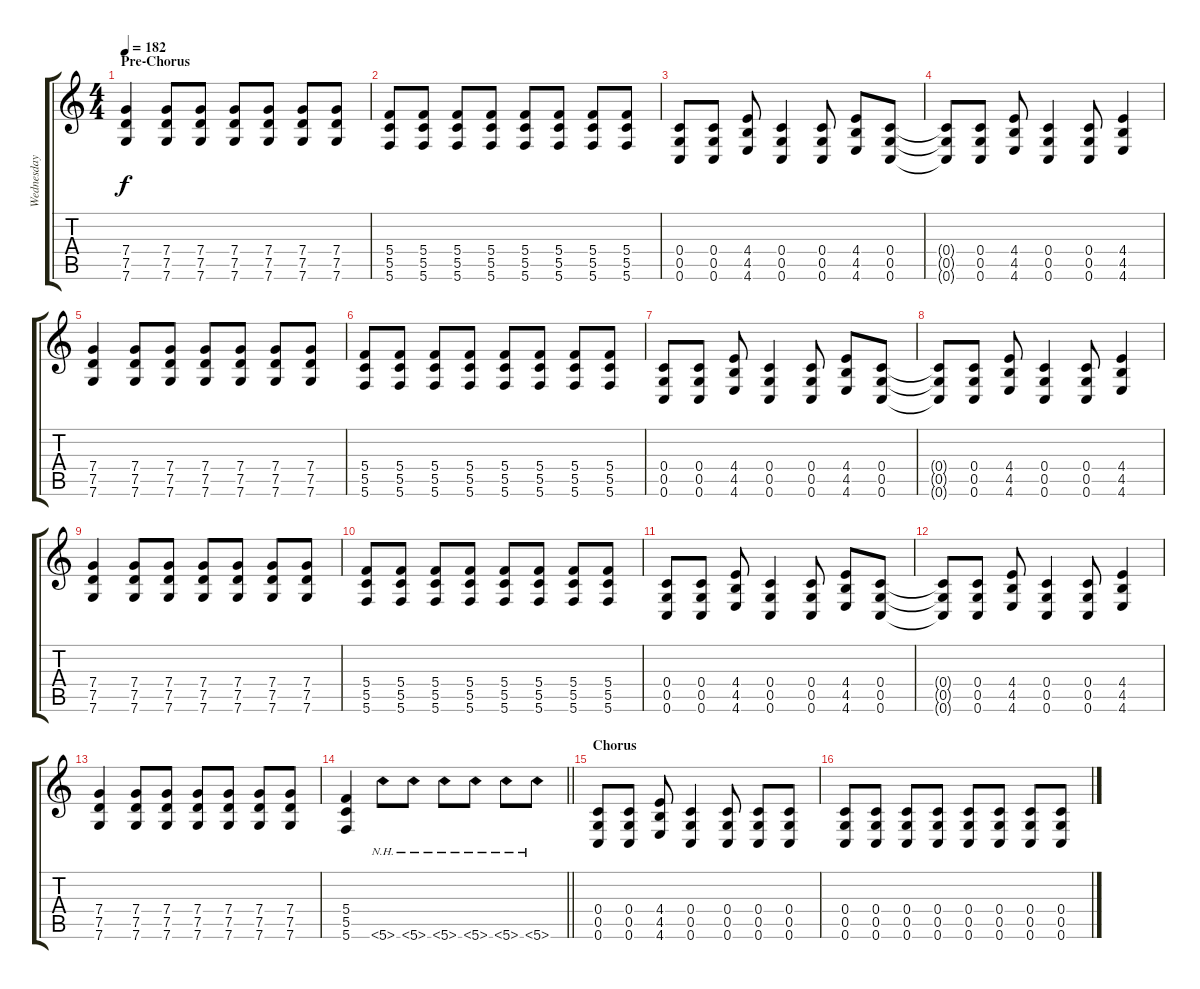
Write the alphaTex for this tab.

\track ("Wednesday 13" "Wednesday ") {instrument distortionguitar}
\staff {score tabs}
\tuning (D4 A3 F3 C3 G2 C2) {hide}
\ts (4 4)
\section ("" "Pre-Chorus")
\tempo 182
\clef g2
\ks c
(7.4 7.5 7.6).4{dy f} (7.4 7.5 7.6).8 (7.4 7.5 7.6).8 (7.4 7.5 7.6).8 (7.4 7.5 7.6).8 (7.4 7.5 7.6).8 (7.4 7.5 7.6).8 |
(5.4 5.5 5.6).8 (5.4 5.5 5.6).8 (5.4 5.5 5.6).8 (5.4 5.5 5.6).8 (5.4 5.5 5.6).8 (5.4 5.5 5.6).8 (5.4 5.5 5.6).8 (5.4 5.5 5.6).8 |
(0.4 0.5 0.6).8 (0.4 0.5 0.6).8 (4.4 4.5 4.6).8 (0.4 0.5 0.6).4 (0.4 0.5 0.6).8 (4.4 4.5 4.6).8 (0.4 0.5 0.6).8 |
(0.4{t} 0.5{t} 0.6{t}).8 (0.4 0.5 0.6).8 (4.4 4.5 4.6).8 (0.4 0.5 0.6).4 (0.4 0.5 0.6).8 (4.4 4.5 4.6).4 |
(7.4 7.5 7.6).4 (7.4 7.5 7.6).8 (7.4 7.5 7.6).8 (7.4 7.5 7.6).8 (7.4 7.5 7.6).8 (7.4 7.5 7.6).8 (7.4 7.5 7.6).8 |
(5.4 5.5 5.6).8 (5.4 5.5 5.6).8 (5.4 5.5 5.6).8 (5.4 5.5 5.6).8 (5.4 5.5 5.6).8 (5.4 5.5 5.6).8 (5.4 5.5 5.6).8 (5.4 5.5 5.6).8 |
(0.4 0.5 0.6).8 (0.4 0.5 0.6).8 (4.4 4.5 4.6).8 (0.4 0.5 0.6).4 (0.4 0.5 0.6).8 (4.4 4.5 4.6).8 (0.4 0.5 0.6).8 |
(0.4{t} 0.5{t} 0.6{t}).8 (0.4 0.5 0.6).8 (4.4 4.5 4.6).8 (0.4 0.5 0.6).4 (0.4 0.5 0.6).8 (4.4 4.5 4.6).4 |
(7.4 7.5 7.6).4 (7.4 7.5 7.6).8 (7.4 7.5 7.6).8 (7.4 7.5 7.6).8 (7.4 7.5 7.6).8 (7.4 7.5 7.6).8 (7.4 7.5 7.6).8 |
(5.4 5.5 5.6).8 (5.4 5.5 5.6).8 (5.4 5.5 5.6).8 (5.4 5.5 5.6).8 (5.4 5.5 5.6).8 (5.4 5.5 5.6).8 (5.4 5.5 5.6).8 (5.4 5.5 5.6).8 |
(0.4 0.5 0.6).8 (0.4 0.5 0.6).8 (4.4 4.5 4.6).8 (0.4 0.5 0.6).4 (0.4 0.5 0.6).8 (4.4 4.5 4.6).8 (0.4 0.5 0.6).8 |
(0.4{t} 0.5{t} 0.6{t}).8 (0.4 0.5 0.6).8 (4.4 4.5 4.6).8 (0.4 0.5 0.6).4 (0.4 0.5 0.6).8 (4.4 4.5 4.6).4 |
(7.4 7.5 7.6).4 (7.4 7.5 7.6).8 (7.4 7.5 7.6).8 (7.4 7.5 7.6).8 (7.4 7.5 7.6).8 (7.4 7.5 7.6).8 (7.4 7.5 7.6).8 |
\barLineRight lightlight
(5.4 5.5 5.6).4 5.6{nh}.8 5.6{nh}.8 5.6{nh}.8 5.6{nh}.8 5.6{nh}.8 5.6{nh}.8 |
\section ("" "Chorus")
(0.4 0.5 0.6).8 (0.4 0.5 0.6).8 (4.4 4.5 4.6).8 (0.4 0.5 0.6).4 (0.4 0.5 0.6).8 (0.4 0.5 0.6).8 (0.4 0.5 0.6).8 |
(0.4 0.5 0.6).8 (0.4 0.5 0.6).8 (0.4 0.5 0.6).8 (0.4 0.5 0.6).8 (0.4 0.5 0.6).8 (0.4 0.5 0.6).8 (0.4 0.5 0.6).8 (0.4 0.5 0.6).8
